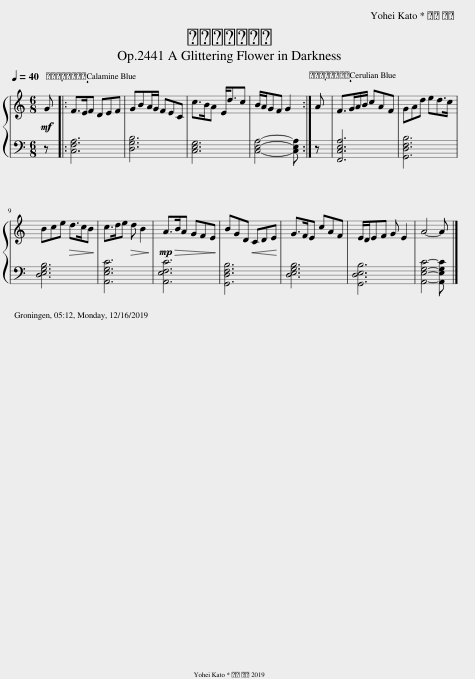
X:1
%%score { 1 | 2 }
L:1/8
Q:1/4=40
M:6/8
I:linebreak $
K:C
V:1 treble
V:2 bass
V:1
!mf! G |: F>EF DEF | GBA/G/ FEC | c>BA E<dc | B/A/GF G2 :| %5
 A | F>GA/B/ cAF | GAd ed>c |$ Bce!>(! d>cB!>)! | c>de!>(! d B2!>)! | %10
!mp!!>(! A>BA GFE!>)! | BGD!<(! CDE!<)! | G>FE cAF | E/D/EF G E2 | A4- A |] %15
V:2
 z |: [C,F,A,]6 | [D,G,B,]6 | [C,E,G,]6 | [C,E,A,]4- [C,E,A,] :| %5
 z | [F,,C,E,A,]6 | [G,,D,F,B,]6 |$ [D,E,G,B,]6 | [A,,E,G,C]6 | %10
 [A,,E,F,C]6 | [G,,D,F,B,]6 | [D,E,G,B,]6 | [G,,D,E,B,]6 | [A,,E,G,C]4- [A,,E,G,C] |] %15
